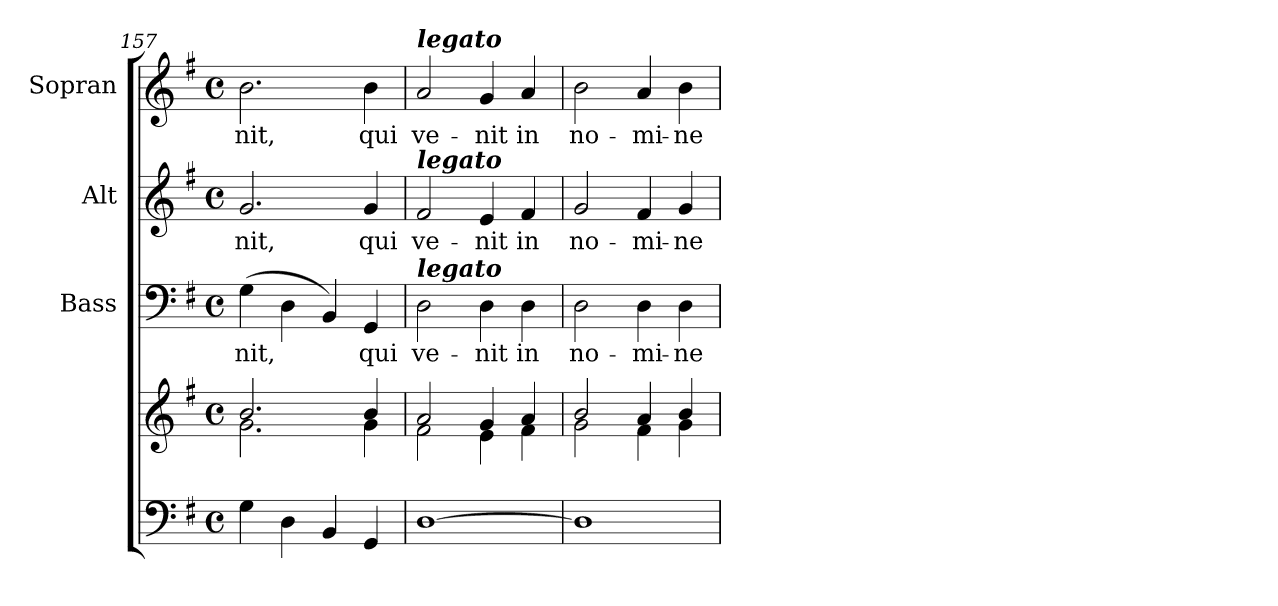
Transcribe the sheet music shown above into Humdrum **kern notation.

**kern	**kern	**kern	**text	**kern	**text	**kern	**text
*part4	*part4	*part3	*part3	*part2	*part2	*part1	*part1
*staff5	*staff4	*staff3	*staff3	*staff2	*staff2	*staff1	*staff1
*	*	*I"Bass	*	*I"Alt	*	*I"Sopran	*
*	*	*I'B.	*	*I'A.	*	*I'S.	*
*clefF4	*clefG2	*clefF4	*	*clefG2	*	*clefG2	*
*k[f#]	*k[f#]	*k[f#]	*	*k[f#]	*	*k[f#]	*
*G:	*G:	*G:	*	*G:	*	*G:	*
*M4/4	*M4/4	*M4/4	*	*M4/4	*	*M4/4	*
*met(c)	*met(c)	*met(c)	*	*met(c)	*	*met(c)	*
=157	=157	=157	=157	=157	=157	=157	=157
*	*^	*	*	*	*	*	*
!	!	!	!	!LO:LY:b	!	!LO:LY:b	!	!LO:LY:b
4G\	2.b/	2.g\	(>4G\	-nit,	2.g/	-nit,	2.b\	-nit,
4D\	.	.	4D\	.	.	.	.	.
4BB/	.	.	4BB/)	.	.	.	.	.
!	!	!	!	!LO:LY:b	!	!LO:LY:b	!	!LO:LY:b
4GG/	4b/	4g\	4GG/	qui	4g/	qui	4b\	qui
=158	=158	=158	=158	=158	=158	=158	=158	=158
!	!	!	!	!	!	!	!LO:TX:a:Bi:t=legato	!
!	!	!	!	!	!LO:TX:a:Bi:t=legato	!	!	!
!	!	!	!LO:TX:a:Bi:t=legato	!	!	!	!	!
!	!	!	!	!LO:LY:b	!	!LO:LY:b	!	!LO:LY:b
[1D	2a/	2f#\	2D\	ve-	2f#/	ve-	2a/	ve-
!	!	!	!	!LO:LY:b	!	!LO:LY:b	!	!LO:LY:b
.	4g/	4e\	4D\	-nit	4e/	-nit	4g/	-nit
!	!	!	!	!LO:LY:b	!	!LO:LY:b	!	!LO:LY:b
.	4a/	4f#\	4D\	in	4f#/	in	4a/	in
=159	=159	=159	=159	=159	=159	=159	=159	=159
!	!	!	!	!LO:LY:b	!	!LO:LY:b	!	!LO:LY:b
1D]	2b/	2g\	2D\	no-	2g/	no-	2b\	no-
!	!	!	!	!LO:LY:b	!	!LO:LY:b	!	!LO:LY:b
.	4a/	4f#\	4D\	-mi-	4f#/	-mi-	4a/	-mi-
!	!	!	!	!LO:LY:b	!	!LO:LY:b	!	!LO:LY:b
.	4b/	4g\	4D\	-ne	4g/	-ne	4b\	-ne
*	*v	*v	*	*	*	*	*	*
=	=	=	=	=	=	=	=
*-	*-	*-	*-	*-	*-	*-	*-
